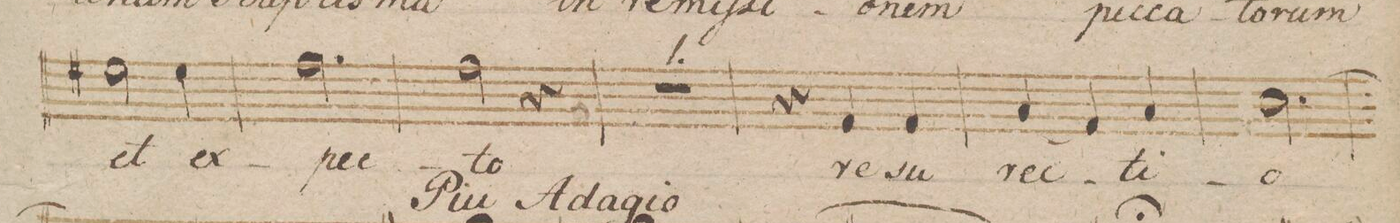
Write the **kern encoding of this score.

**kern	**text	**dynam
*I"Canto.	*	*
*clefC1	*	*
*k[b-]	*	*
*met(c|)	*	*
*M3/4	*	*
2cc#X\	et	.
4cc#\	ex-	.
=207	=207	=207
2.dd\	-pec-	.
=208	=208	=208
2dd\	-to	.
4r	.	.
=209	=209	=209
2.r	.	.
=210	=210	=210
4r	.	.
4d/	re-	.
4d/	-su-	.
=211	=211	=211
(4f/	-rec-	.
4d/)	.	.
4f/	-ti-	.
=212	=212	=212
[2.a\	-o-	.
=213	=213	=213
*-	*-	*-
